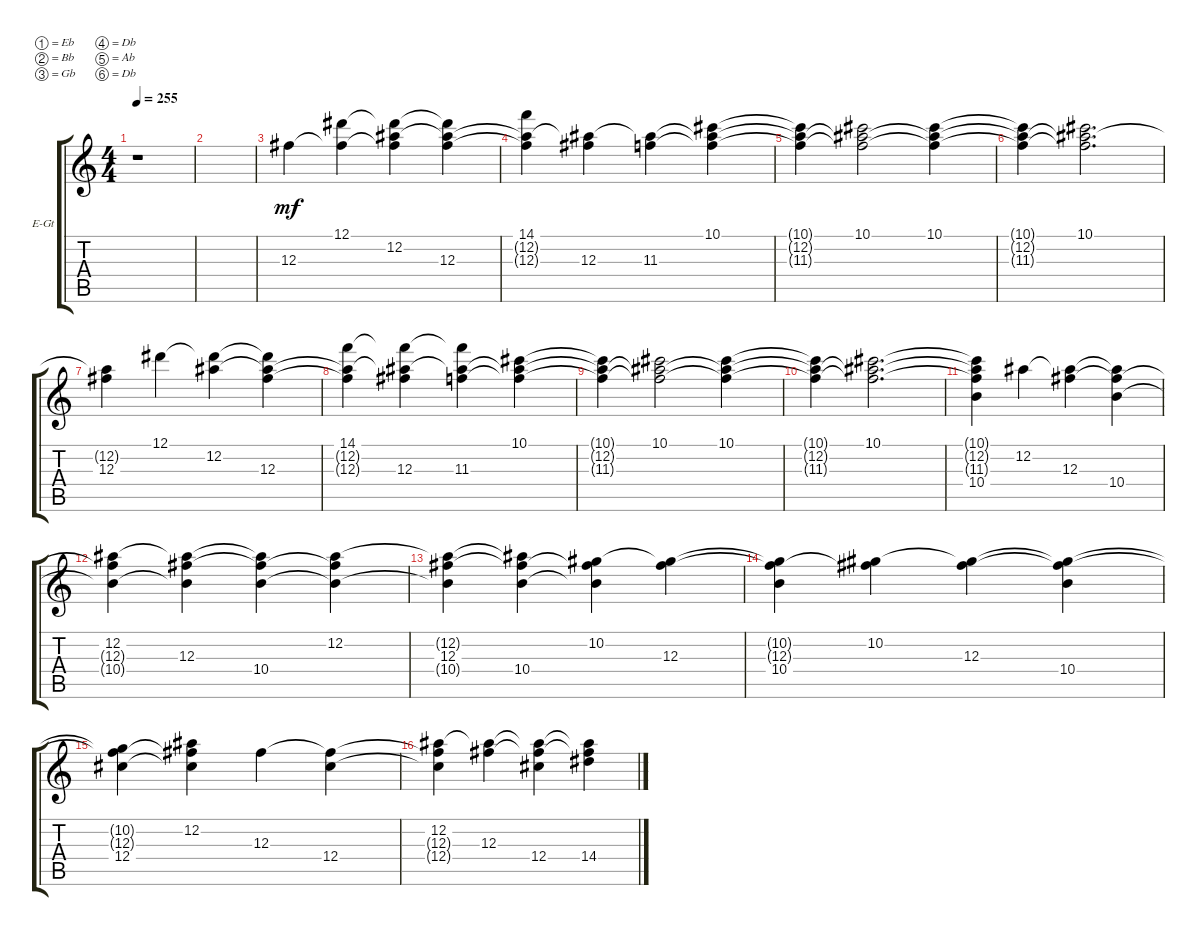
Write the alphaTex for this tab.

\bracketExtendMode groupsimilarinstruments
\firstSystemTrackNameOrientation horizontal
\otherSystemsTrackNameOrientation horizontal
\track ("Guitar One" "E-Gt") {instrument electricguitarclean}
\staff {score tabs}
\tuning (Eb4 Bb3 Gb3 Db3 Ab2 Db2)
\ts (4 4)
\tempo 255
\clef g2
\ks c
r.1{dy mf instrument electricguitarclean} |
|
12.3.4 (12.1 12.3{t}).4 (12.1{t} 12.2 12.3{t}).4 (12.3 12.1{t} 12.2{t}).4 |
(14.1 12.3{t} 12.2{t}).4 (12.3 12.2{t}).4 (11.3 12.2{t}).4 (10.1 12.2{t} 11.3{t}).4 |
(10.1{t} 12.2{t} 11.3{t}).4 (10.1 12.2{t} 11.3{t}).2 (10.1 12.2{t} 11.3{t}).4 |
(10.1{t} 12.2{t} 11.3{t}).4 (10.1 12.2{t} 11.3{t}).2{d} |
(12.2{t} 12.3).4 12.1.4 (12.2 12.1{t}).4 (12.3 12.1{t} 12.2{t}).4 |
(14.1 12.2{t} 12.3{t}).4 (12.3 12.2{t} 14.1{t}).4 (11.3 12.2{t} 14.1{t}).4 (10.1 12.2{t} 11.3{t}).4 |
(10.1{t} 12.2{t} 11.3{t}).4 (10.1 12.2{t} 11.3{t}).2 (10.1 12.2{t} 11.3{t}).4 |
(10.1{t} 12.2{t} 11.3{t}).4 (10.1 12.2{t} 11.3{t}).2{d} |
(10.1{t} 12.2{t} 11.3{t} 10.4).4 12.2.4 (12.3 12.2{t}).4 (10.4 12.2{t} 12.3{t}).4 |
(12.2 12.3{t} 10.4{t}).4 (12.3 12.2{t} 10.4{t}).4 (12.3{t} 10.4 12.2{t}).4 (10.4{t} 12.2 12.3{t}).4 |
(12.3 12.2{t} 10.4{t}).4 (10.4 12.2{t} 12.3{t}).4 (10.4{t} 10.2 12.3{t}).4 (12.3 10.2{t}).4 |
(10.4 10.2{t} 12.3{t}).4 (10.2 12.3{t}).4 (12.3 10.2{t}).4 (12.3{t} 10.4 10.2{t}).4 |
(12.3{t} 12.4 10.2{t}).4 (12.4{t} 12.2 12.3{t}).4 12.3.4 (12.3{t} 12.4).4 |
(12.4{t} 12.2 12.3{t}).4 (12.3 12.2{t}).4 (12.3{t} 12.4 12.2{t}).4 (12.3{t} 14.4 12.2{t}).4
